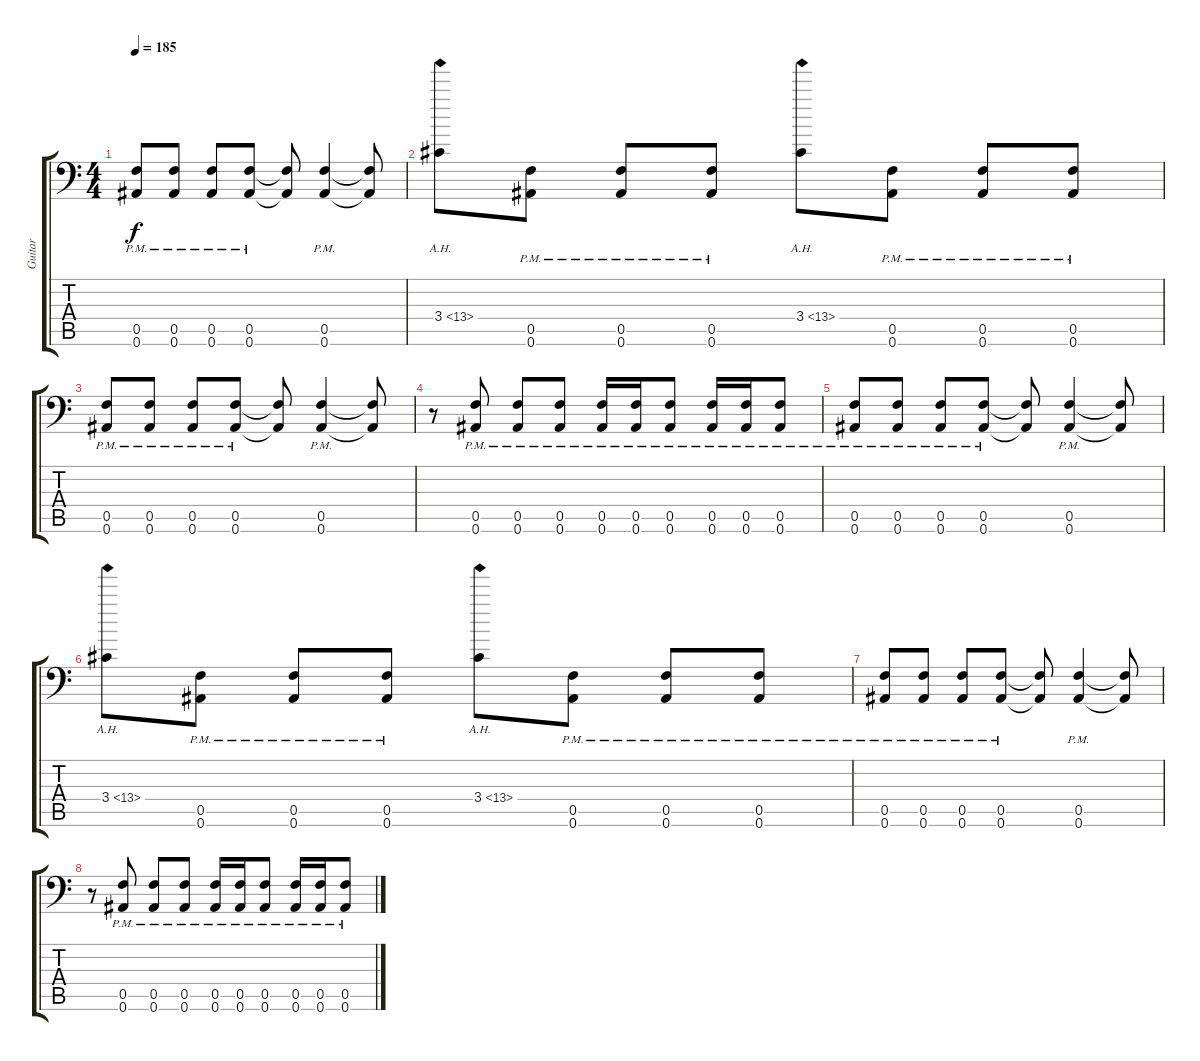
\track ("Guitar" "Guitar") {instrument distortionguitar}
\staff {score tabs}
\tuning (C4 G3 Eb3 Bb2 F2 Bb1) {hide}
\ts (4 4)
\tempo 185
\clef f4
\ks c
(0.5{pm} 0.6{pm}).8{dy f} (0.5{pm} 0.6{pm}).8 (0.5{pm} 0.6{pm}).8 (0.5{pm} 0.6{pm}).8 (0.5{t} 0.6{t}).8 (0.5{pm} 0.6{pm}).4 (0.5{t} 0.6{t}).8 |
3.4{ah 10}.8{instrument guitarharmonics} (0.5{pm} 0.6{pm}).8{instrument distortionguitar} (0.5{pm} 0.6{pm}).8 (0.5{pm} 0.6{pm}).8 3.4{ah 10}.8{instrument guitarharmonics} (0.5{pm} 0.6{pm}).8{instrument distortionguitar} (0.5{pm} 0.6{pm}).8 (0.5{pm} 0.6{pm}).8 |
(0.5{pm} 0.6{pm}).8 (0.5{pm} 0.6{pm}).8 (0.5{pm} 0.6{pm}).8 (0.5{pm} 0.6{pm}).8 (0.5{t} 0.6{t}).8 (0.5{pm} 0.6{pm}).4 (0.5{t} 0.6{t}).8 |
r.8 (0.5{pm} 0.6{pm}).8 (0.5{pm} 0.6{pm}).8 (0.5{pm} 0.6{pm}).8 (0.5{pm} 0.6{pm}).16 (0.5{pm} 0.6{pm}).16 (0.5{pm} 0.6{pm}).8 (0.5{pm} 0.6).16 (0.5{pm} 0.6{pm}).16 (0.5{pm} 0.6{pm}).8 |
(0.5{pm} 0.6{pm}).8 (0.5{pm} 0.6{pm}).8 (0.5{pm} 0.6{pm}).8 (0.5{pm} 0.6{pm}).8 (0.5{t} 0.6{t}).8 (0.5{pm} 0.6{pm}).4 (0.5{t} 0.6{t}).8 |
3.4{ah 10}.8{instrument guitarharmonics} (0.5{pm} 0.6{pm}).8{instrument distortionguitar} (0.5{pm} 0.6{pm}).8 (0.5{pm} 0.6{pm}).8 3.4{ah 10}.8{instrument guitarharmonics} (0.5{pm} 0.6{pm}).8{instrument distortionguitar} (0.5{pm} 0.6{pm}).8 (0.5{pm} 0.6{pm}).8 |
(0.5{pm} 0.6{pm}).8 (0.5{pm} 0.6{pm}).8 (0.5{pm} 0.6{pm}).8 (0.5{pm} 0.6{pm}).8 (0.5{t} 0.6{t}).8 (0.5{pm} 0.6{pm}).4 (0.5{t} 0.6{t}).8 |
r.8 (0.5{pm} 0.6{pm}).8 (0.5{pm} 0.6{pm}).8 (0.5{pm} 0.6{pm}).8 (0.5{pm} 0.6{pm}).16 (0.5{pm} 0.6{pm}).16 (0.5{pm} 0.6{pm}).8 (0.5{pm} 0.6).16 (0.5{pm} 0.6{pm}).16 (0.5{pm} 0.6{pm}).8
